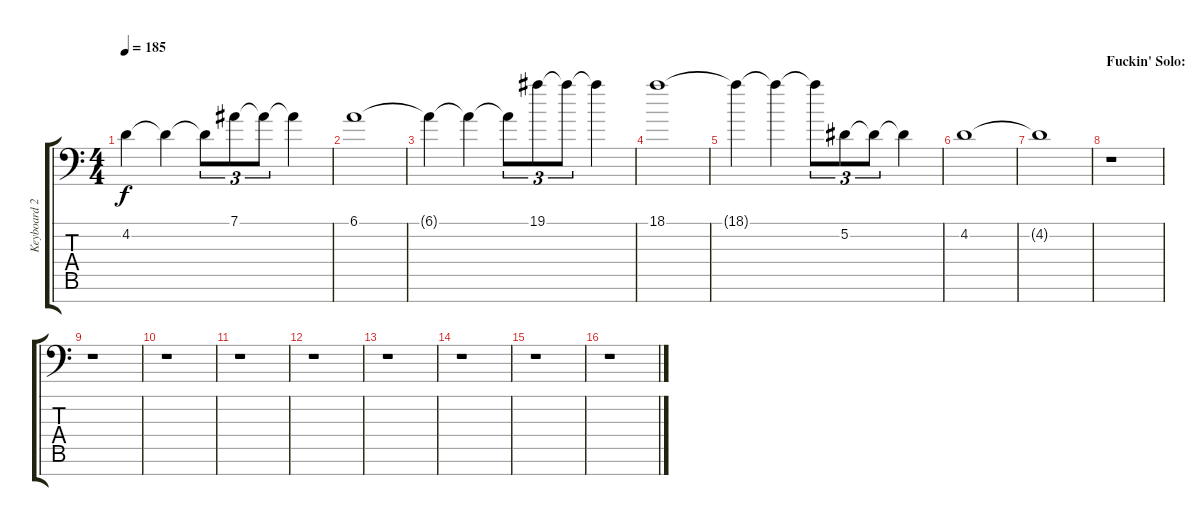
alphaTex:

\track ("Keyboard 2" "Keyboard 2") {instrument stringensemble1}
\staff {score tabs}
\tuning (Eb4 Bb3 Gb3 Db3 Ab2 Eb2 Bb1) {hide}
\ts (4 4)
\tempo 185
\clef f4
\ks c
4.2{t}.4{dy f} 4.2{t}.4 4.2{t}.8{tu (3 2)} 7.1.8{tu (3 2)} 7.1{t}.8{tu (3 2)} 7.1{t}.4 |
6.1.1 |
6.1{t}.4 6.1{t}.4 6.1{t}.8{tu (3 2)} 19.1.8{tu (3 2)} 19.1{t}.8{tu (3 2)} 19.1{t}.4 |
18.1.1 |
18.1{t}.4 18.1{t}.4 18.1{t}.8{tu (3 2)} 5.2.8{tu (3 2)} 5.2{t}.8{tu (3 2)} 5.2{t}.4 |
4.2.1 |
4.2{t}.1 |
\section ("" "Fuckin' Solo:")
r.1 |
r.1 |
r.1 |
r.1 |
r.1 |
r.1 |
r.1 |
r.1 |
r.1
